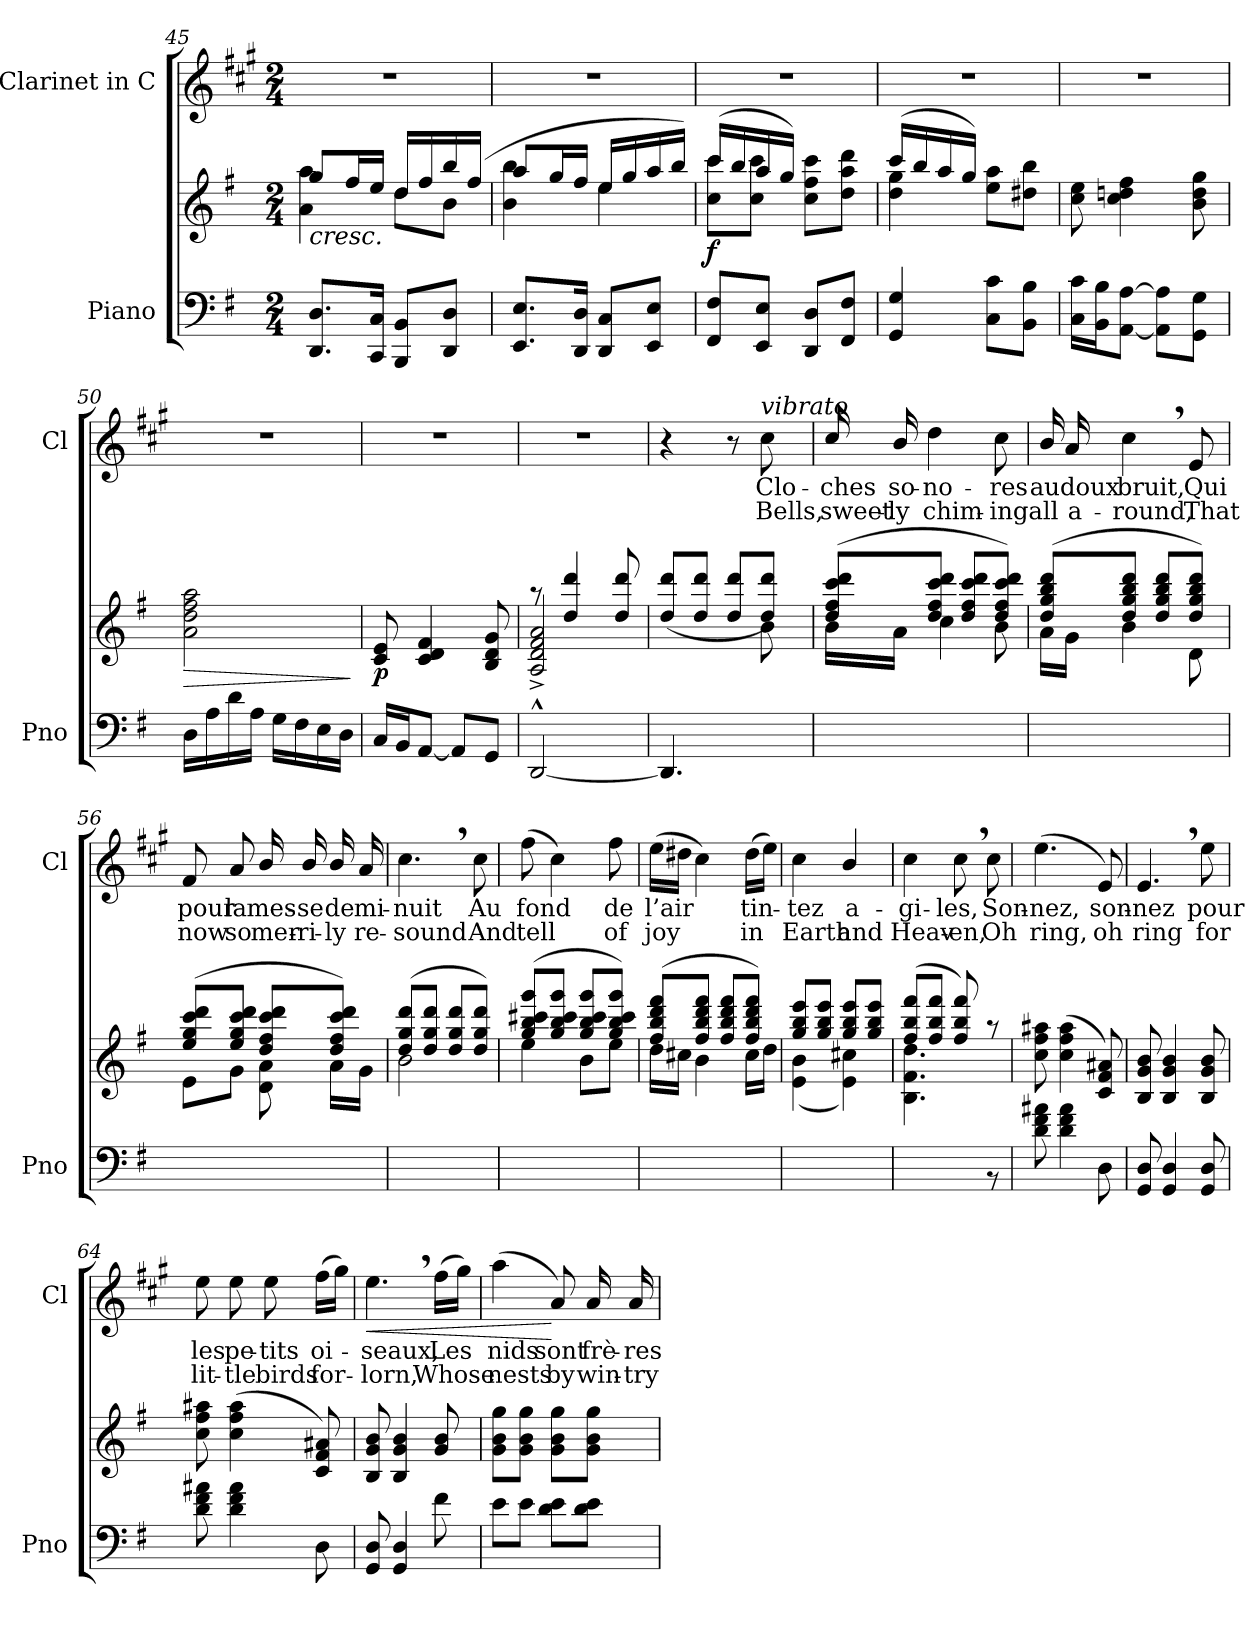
**kern	**kern	**dynam	**kern	**text	**text	**dynam
*part2	*part2	*part2	*part1	*part1	*part1	*part1
*staff3	*staff2	*staff2/3	*staff1	*staff1	*staff1	*staff1
*I"Piano	*	*	*I"Clarinet in C	*	*	*
*I'Pno	*	*	*I'Cl	*	*	*
*clefF4	*clefG2	*	*clefG2	*	*	*
*	*	*	*ITrd1c2	*	*	*
*k[f#]	*k[f#]	*	*k[f#]	*	*	*
*M2/4	*M2/4	*	*M2/4	*	*	*
=45	=45	=45	=45	=45	=45	=45
*	*^	*	*	*	*	*
!	!LO:TX:b:i:t=cresc.	!	!	!	!	!	!
8.DD/ 8.D/L	8gg/L	(>4a\ 4aa\	.	2r	.	.	.
.	16ff#/L	.	.	.	.	.	.
16CC/ 16C/Jk	16ee/JJ	.	.	.	.	.	.
8BBB/ 8BB/L	16dd/LL	8dd\L	.	.	.	.	.
.	16ff#/	.	.	.	.	.	.
8DD/ 8D/J	16bb/	8b\J	.	.	.	.	.
.	(16ff#/JJ	.	.	.	.	.	.
!!LO:LB:g=z
=46	=46	=46	=46	=46	=46	=46	=46
8.EE/ 8.E/L	8aa/L	4b\ 4bb\	.	2r	.	.	.
.	16gg/L	.	.	.	.	.	.
16DD/ 16D/Jk	16ff#/JJ	.	.	.	.	.	.
8DD/ 8C/L	16ee/LL	4ee\	.	.	.	.	.
.	16gg/	.	.	.	.	.	.
8EE/ 8E/J	16aa/	.	.	.	.	.	.
.	16bb/JJ)	.	.	.	.	.	.
=47	=47	=47	=47	=47	=47	=47	=47
!	!	!	!LO:DY:b	!	!	!	!
8FF#/ 8F#/L	(>16ccc/LL	8cc\ 8ccc\L	f	2r	.	.	.
.	16bb/	.	.	.	.	.	.
8EE/ 8E/J	16aa/	8cc\ 8ccc\J	.	.	.	.	.
.	16gg/JJ)	.	.	.	.	.	.
8DD/ 8D/L	8cc\ 8ff#\ 8ccc\L	4ryy	.	.	.	.	.
8FF#/ 8F#/J	8dd\ 8aa\ 8ddd\J	.	.	.	.	.	.
=48	=48	=48	=48	=48	=48	=48	=48
4GG/ 4G/	(>16ccc/LL	4dd\ 4gg\	.	2r	.	.	.
.	16bb/	.	.	.	.	.	.
.	16aa/	.	.	.	.	.	.
.	16gg/JJ)	.	.	.	.	.	.
8C\ 8c\L	8ee\ 8aa\L	4ryy	.	.	.	.	.
8BB\ 8B\J	8dd#X\ 8bb\J	.	.	.	.	.	.
*	*v	*v	*	*	*	*	*
=49	=49	=49	=49	=49	=49	=49
16C\ 16c\LL	8cc\ 8ee\	.	2r	.	.	.
16BB\ 16B\J	.	.	.	.	.	.
[<8AA\ [>8A\J	4cc\ 4ddn\ 4ff#\	.	.	.	.	.
8AA\] 8A\]L	.	.	.	.	.	.
8GG\ 8G\J	8b\ 8dd\ 8gg\	.	.	.	.	.
=50	=50	=50	=50	=50	=50	=50
!	!	!LO:HP:b	!	!	!	!
16D\LL	2a\ 2dd\ 2ff#\ 2aa\	>	2r	.	.	.
16A\	.	.	.	.	.	.
16d\	.	.	.	.	.	.
16A\JJ	.	.	.	.	.	.
16G\LL	.	.	.	.	.	.
16F#\	.	.	.	.	.	.
16E\	.	.	.	.	.	.
16D\JJ	.	.	.	.	.	.
.	.	]	.	.	.	.
!!LO:LB:g=z
=51	=51	=51	=51	=51	=51	=51
!	!	!LO:DY:b	!	!	!	!
16C/LL	8c/ 8e/	p	2r	.	.	.
16BB/J	.	.	.	.	.	.
[<8AA/J	4c/ 4d/ 4f#/	.	.	.	.	.
8AA/L]	.	.	.	.	.	.
8GG/J	8B/ 8d/ 8g/	.	.	.	.	.
=52	=52	=52	=52	=52	=52	=52
*	*^	*	*	*	*	*
[<2DD^^/	8raa	2A/^< 2d/^< 2f#/^< 2a/^<	.	2r	.	.	.
.	4dd/ 4ddd/	.	.	.	.	.	.
.	8dd/ 8ddd/	.	.	.	.	.	.
=53	=53	=53	=53	=53	=53	=53	=53
4.DD/]	(>8dd/ 8ddd/L	4.ryy	.	4r	.	.	.
.	8dd/ 8ddd/J	.	.	.	.	.	.
.	8dd/ 8ddd/L	.	.	8r	.	.	.
!	!	!	!	!LO:TX:a:i:t=vibrato	!	!	!
!	!	!	!	!	!LO:LY:b	!LO:LY:b	!
8ryy	8dd/ 8ddd/J)	8b\	.	8b\	Clo-	Bells,	.
=54	=54	=54	=54	=54	=54	=54	=54
!	!	!	!	!	!LO:LY:b	!LO:LY:b	!
2ryy	(>8dd/ 8ff#/ 8ccc/ 8ddd/L	16b\LL	.	16b/	-ches	sweet-	.
!	!	!	!	!	!LO:LY:b	!LO:LY:b	!
.	.	16a\JJ	.	16a/	so-	-ly	.
!	!	!	!	!	!LO:LY:b	!LO:LY:b	!
.	8dd/ 8ff#/ 8ccc/ 8ddd/J	4cc\	.	4cc\	-no-	chim-	.
.	8dd/ 8ff#/ 8ccc/ 8ddd/L	.	.	.	.	.	.
!	!	!	!	!	!LO:LY:b	!LO:LY:b	!
.	8dd/ 8ff#/ 8ccc/ 8ddd/J)	8b\	.	8b\	-res	-ing	.
=55	=55	=55	=55	=55	=55	=55	=55
!	!	!	!	!	!LO:LY:b	!LO:LY:b	!
2ryy	(>8dd/ 8gg/ 8bb/ 8ddd/L	16a\LL	.	16a/	au	all	.
!	!	!	!	!	!LO:LY:b	!LO:LY:b	!
.	.	16g\JJ	.	16g/	doux	a-	.
!	!	!	!	!	!LO:LY:b	!LO:LY:b	!
.	8dd/ 8gg/ 8bb/ 8ddd/J	4b\	.	4b,\	bruit,	-round,	.
.	8dd/ 8gg/ 8bb/ 8ddd/L	.	.	.	.	.	.
!	!	!	!	!	!LO:LY:b	!LO:LY:b	!
.	8dd/ 8gg/ 8bb/ 8ddd/J)	8d\	.	8d/	Qui	That	.
!!LO:PB:g=z
=56	=56	=56	=56	=56	=56	=56	=56
!	!	!	!	!	!LO:LY:b	!LO:LY:b	!
2ryy	(>8ee/ 8gg/ 8ccc/ 8ddd/L	8e\L	.	8e/	pour	now	.
!	!	!	!	!	!LO:LY:b	!LO:LY:b	!
.	8ee/ 8gg/ 8ccc/ 8ddd/J	8g\J	.	8g/	la	so	.
!	!	!	!	!	!LO:LY:b	!LO:LY:b	!
.	8dd/ 8ff#/ 8ccc/ 8ddd/L	8d\ 8a\	.	16a/	mes-	mer-	.
!	!	!	!	!	!LO:LY:b	!LO:LY:b	!
.	.	.	.	16a/	-se	-ri-	.
!	!	!	!	!	!LO:LY:b	!LO:LY:b	!
.	8dd/ 8ff#/ 8ccc/ 8ddd/J)	16a\LL	.	16a/	de	-ly	.
!	!	!	!	!	!LO:LY:b	!LO:LY:b	!
.	.	16g\JJ	.	16g/	mi-	re-	.
=57	=57	=57	=57	=57	=57	=57	=57
!	!	!	!	!	!LO:LY:b	!LO:LY:b	!
2ryy	(>8dd/ 8gg/ 8ddd/L	2b\	.	4.b,\	-nuit	-sound	.
.	8dd/ 8gg/ 8ddd/J	.	.	.	.	.	.
.	8dd/ 8gg/ 8ddd/L	.	.	.	.	.	.
!	!	!	!	!	!LO:LY:b	!LO:LY:b	!
.	8dd/ 8gg/ 8ddd/J)	.	.	8b\	Au	And	.
=58	=58	=58	=58	=58	=58	=58	=58
!	!	!	!	!	!LO:LY:b	!LO:LY:b	!
2ryy	(>8gg/ 8bb/ 8ccc#X/ 8ggg/L	4ee\	.	(>8ee\	fond	tell	.
.	8gg/ 8bb/ 8ccc#/ 8ggg/J	.	.	4b\)	.	.	.
.	8gg/ 8bb/ 8ccc#/ 8ggg/L	8b\L	.	.	.	.	.
!	!	!	!	!	!LO:LY:b	!LO:LY:b	!
.	8gg/ 8bb/ 8ccc#/ 8ggg/J)	8ee\J	.	8ee\	de	of	.
=59	=59	=59	=59	=59	=59	=59	=59
!	!	!	!	!	!LO:LY:b	!LO:LY:b	!
2ryy	(>8ff#/ 8bb/ 8ddd/ 8fff#/L	16dd\LL	.	(>16dd\LL	l’air	joy	.
.	.	16cc#X\JJ	.	16cc#X\JJ	.	.	.
.	8ff#/ 8bb/ 8ddd/ 8fff#/J	4b\	.	4b\)	.	.	.
.	8ff#/ 8bb/ 8ddd/ 8fff#/L	.	.	.	.	.	.
!	!	!	!	!	!LO:LY:b	!LO:LY:b	!
.	8ff#/ 8bb/ 8ddd/ 8fff#/J)	16cc#\LL	.	(>16cc#\LL	tin-	in	.
.	.	16dd\JJ	.	16dd\JJ)	.	.	.
!!LO:LB:g=z
=60	=60	=60	=60	=60	=60	=60	=60
!	!	!	!	!	!LO:LY:b	!LO:LY:b	!
2ryy	8gg/ 8bb/ 8eee/L	(<4e\ 4b\	.	4b\	-tez	Earth	.
.	8gg/ 8bb/ 8eee/J	.	.	.	.	.	.
!	!	!	!	!	!LO:LY:b	!LO:LY:b	!
.	8gg/ 8bb/ 8eee/L	4e\ 4cc#X\)	.	4a/	a-	and	.
.	8gg/ 8bb/ 8eee/J	.	.	.	.	.	.
=61	=61	=61	=61	=61	=61	=61	=61
!	!	!	!	!	!LO:LY:b	!LO:LY:b	!
4.ryy	(>8ff#/ 8bb/ 8fff#/L	4.B\ 4.f#\ 4.dd\	.	4b\	-gi-	Heav-	.
.	8ff#/ 8bb/ 8fff#/J	.	.	.	.	.	.
!	!	!	!	!	!LO:LY:b	!LO:LY:b	!
.	8ff#/ 8bb/ 8fff#/)	.	.	8b,\	-les,	-en,	.
!	!	!	!	!	!LO:LY:b	!LO:LY:b	!
8rBB	8raa	8ryy	.	8b\	Son-	Oh	.
=62	=62	=62	=62	=62	=62	=62	=62
!	!	!	!	!	!LO:LY:b	!LO:LY:b	!
*	*v	*v	*	*	*	*	*
8d\ 8f#\ 8a#X\	8cc\ 8ff#\ 8aa#X\	.	(>4.dd\	-nez,	ring,	.
4d\ 4f#\ 4a#\	(>4cc\ 4ff#\ 4aa#\	.	.	.	.	.
!	!	!	!	!LO:LY:b	!LO:LY:b	!
8D\	8c/ 8f#/ 8a#X/)	.	8d/)	son-	oh	.
=63	=63	=63	=63	=63	=63	=63
!	!	!	!	!LO:LY:b	!LO:LY:b	!
8GG/ 8D/	8B/ 8g/ 8b/	.	4.d,/	-nez	ring	.
4GG/ 4D/	4B/ 4g/ 4b/	.	.	.	.	.
!	!	!	!	!LO:LY:b	!LO:LY:b	!
8GG/ 8D/	8B/ 8g/ 8b/	.	8dd\	pour	for	.
=64	=64	=64	=64	=64	=64	=64
!	!	!	!	!LO:LY:b	!LO:LY:b	!
8d\ 8f#\ 8a#X\	8cc\ 8ff#\ 8aa#X\	.	8dd\	les	lit-	.
!	!	!	!	!LO:LY:b	!LO:LY:b	!
4d\ 4f#\ 4a#\	(>4cc\ 4ff#\ 4aa#\	.	8dd\	pe-	-tle	.
!	!	!	!	!LO:LY:b	!LO:LY:b	!
.	.	.	8dd\	-tits	birds	.
!	!	!	!	!LO:LY:b	!LO:LY:b	!
8D\	8c/ 8f#/ 8a#X/)	.	(>16ee\LL	oi-	for-	.
.	.	.	16ff#\JJ)	.	.	.
!!LO:LB:g=z
=65	=65	=65	=65	=65	=65	=65
!	!	!	!	!LO:LY:b	!LO:LY:b	!LO:HP:b
8GG/ 8D/	8B/ 8g/ 8b/	.	4.dd,\	-seaux,	-lorn,	<
4GG/ 4D/	4B/ 4g/ 4b/	.	.	.	.	.
!	!	!	!	!LO:LY:b	!LO:LY:b	!
8f#\	8g/ 8b/	.	(>16ee\LL	Les	Whose	.
.	.	.	16ff#\JJ)	.	.	.
=66	=66	=66	=66	=66	=66	=66
!	!	!	!	!LO:LY:b	!LO:LY:b	!
8e\L	8g\ 8b\ 8gg\L	.	(>4gg\	nids	nests	.
8e\J	8g\ 8b\ 8gg\J	.	.	.	.	.
!	!	!	!	!LO:LY:b	!LO:LY:b	!
8d\ 8e\L	8g\ 8b\ 8gg\L	.	8g/)	sont	by	[
!	!	!	!	!LO:LY:b	!LO:LY:b	!
8d\ 8e\J	8g\ 8b\ 8gg\J	.	16g/	frè-	win-	.
!	!	!	!	!LO:LY:b	!LO:LY:b	!
.	.	.	16g/	-res	-try	.
=	=	=	=	=	=	=
*-	*-	*-	*-	*-	*-	*-
